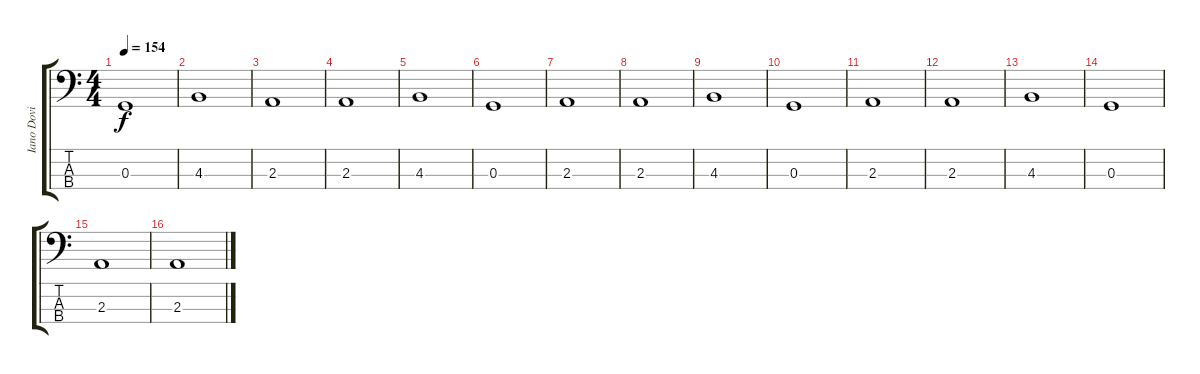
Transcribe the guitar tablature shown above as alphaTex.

\track ("Iano Dovi" "Iano Dovi") {instrument electricbasspick}
\staff {score tabs}
\tuning (F2 C2 G1 C1) {hide}
\ts (4 4)
\tempo 154
\clef f4
\ks c
0.3.1{dy f} |
4.3.1 |
2.3.1 |
2.3.1 |
4.3.1 |
0.3.1 |
2.3.1 |
2.3.1 |
4.3.1 |
0.3.1 |
2.3.1 |
2.3.1 |
4.3.1 |
0.3.1 |
2.3.1 |
2.3.1
